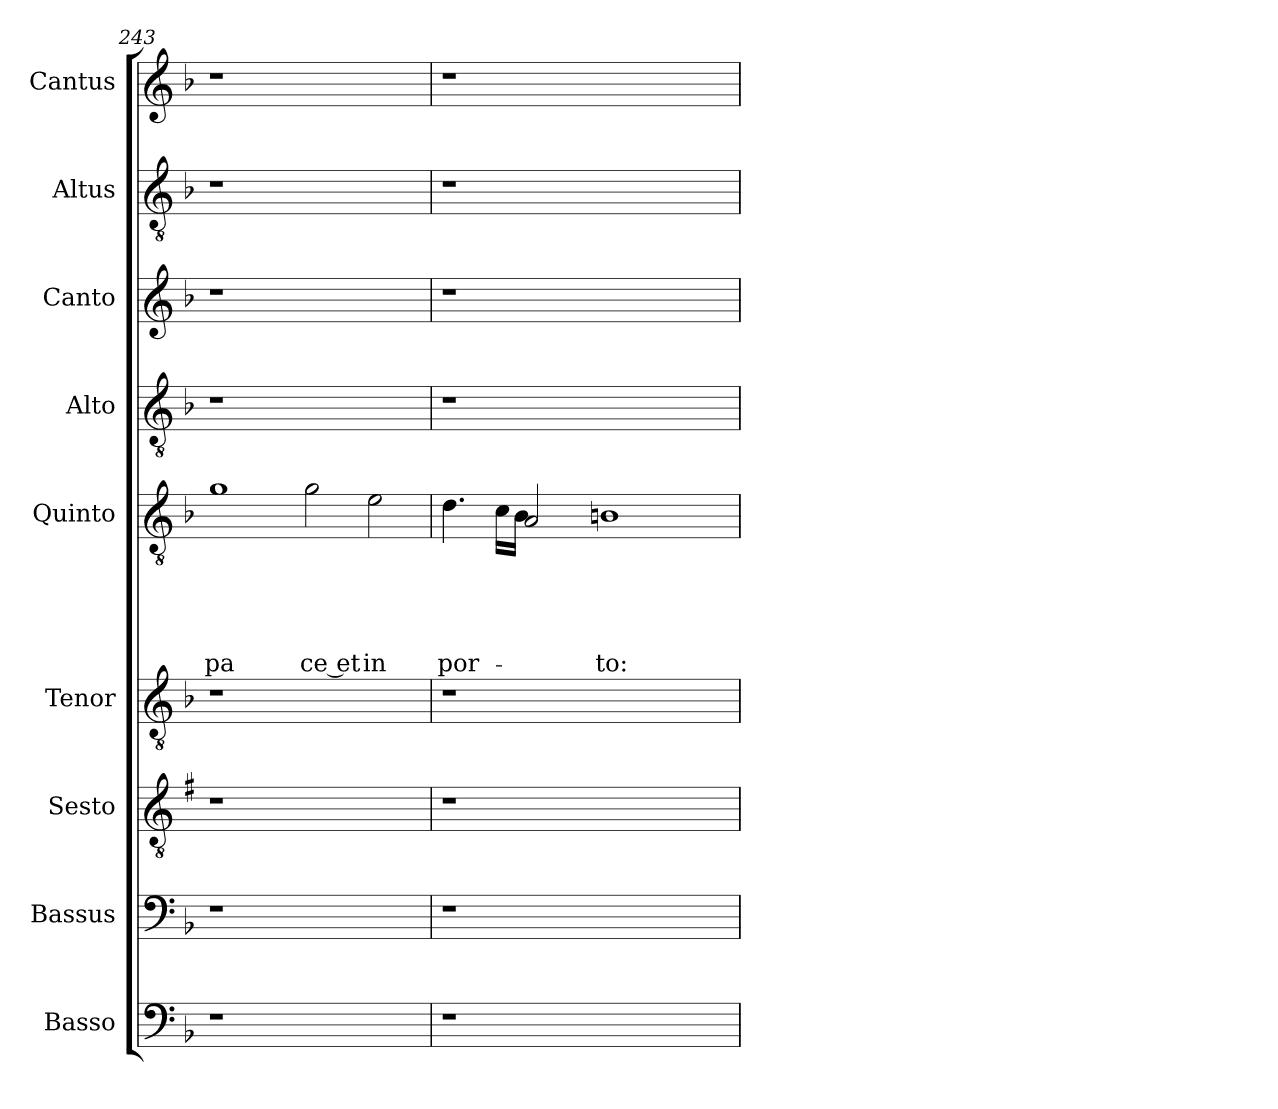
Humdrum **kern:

**kern	**kern	**kern	**kern	**kern	**text	**text	**text	**text	**text	**kern	**kern	**kern	**kern
*part9	*part8	*part7	*part6	*part5	*part5	*part5	*part5	*part5	*part5	*part4	*part3	*part2	*part1
*staff9	*staff8	*staff7	*staff6	*staff5	*staff5	*staff5	*staff5	*staff5	*staff5	*staff4	*staff3	*staff2	*staff1
*I"Basso	*I"Bassus	*I"Sesto	*I"Tenor	*I"Quinto	*	*	*	*	*	*I"Alto	*I"Canto	*I"Altus	*I"Cantus
*	*	*I'Sesto	*I'Tenor	*I'Quinto	*	*	*	*	*	*I'Alto	*I'Canto	*I'Altus	*I'Cantus
*clefF4	*clefF4	*clefGv2	*clefGv2	*clefGv2	*	*	*	*	*	*clefGv2	*clefG2	*clefGv2	*clefG2
*k[b-]	*k[b-]	*k[f#]	*k[b-]	*k[b-]	*	*	*	*	*	*k[b-]	*k[b-]	*k[b-]	*k[b-]
*F:	*F:	*G:	*F:	*F:	*	*	*	*	*	*F:	*F:	*F:	*F:
=243	=243	=243	=243	=243	=243	=243	=243	=243	=243	=243	=243	=243	=243
!	!	!	!	!	!	!	!	!	!LO:LY:b	!	!	!	!
1r	1r	1r	1r	1g	.	.	.	.	pa	1r	1r	1r	1r
!	!	!	!	!	!	!	!	!	!LO:LY:b:rj	!	!	!	!
1ryy	1ryy	1ryy	1ryy	2g\	.	.	.	.	ce et	1ryy	1ryy	1ryy	1ryy
!	!	!	!	!	!	!	!	!	!LO:LY:b	!	!	!	!
.	.	.	.	2e\	.	.	.	.	in	.	.	.	.
!!LO:LB:g=z
=244	=244	=244	=244	=244	=244	=244	=244	=244	=244	=244	=244	=244	=244
*	*	*	*	*^	*	*	*	*	*	*	*	*	*
!	!	!	!	!	!	!	!	!	!	!LO:LY:b	!	!	!	!
1r	1r	1r	1r	4..ryy	4.d\	.	.	.	.	por-	1r	1r	1r	1r
.	.	.	.	.	16c\LL	.	.	.	.	.	.	.	.	.
.	.	.	.	2A/	16B-\JJ	.	.	.	.	.	.	.	.	.
.	.	.	.	.	1ryy	.	.	.	.	.	.	.	.	.
!	!	!	!	!	!	!	!	!	!	!LO:LY:b	!	!	!	!
.	.	.	.	1Bn	.	.	.	.	.	to:	.	.	.	.
2...ryy	2...ryy	2...ryy	2...ryy	.	.	.	.	.	.	.	2...ryy	2...ryy	2...ryy	2...ryy
.	.	.	.	.	4..ryy	.	.	.	.	.	.	.	.	.
*	*	*	*	*v	*v	*	*	*	*	*	*	*	*	*
=	=	=	=	=	=	=	=	=	=	=	=	=	=
*-	*-	*-	*-	*-	*-	*-	*-	*-	*-	*-	*-	*-	*-
